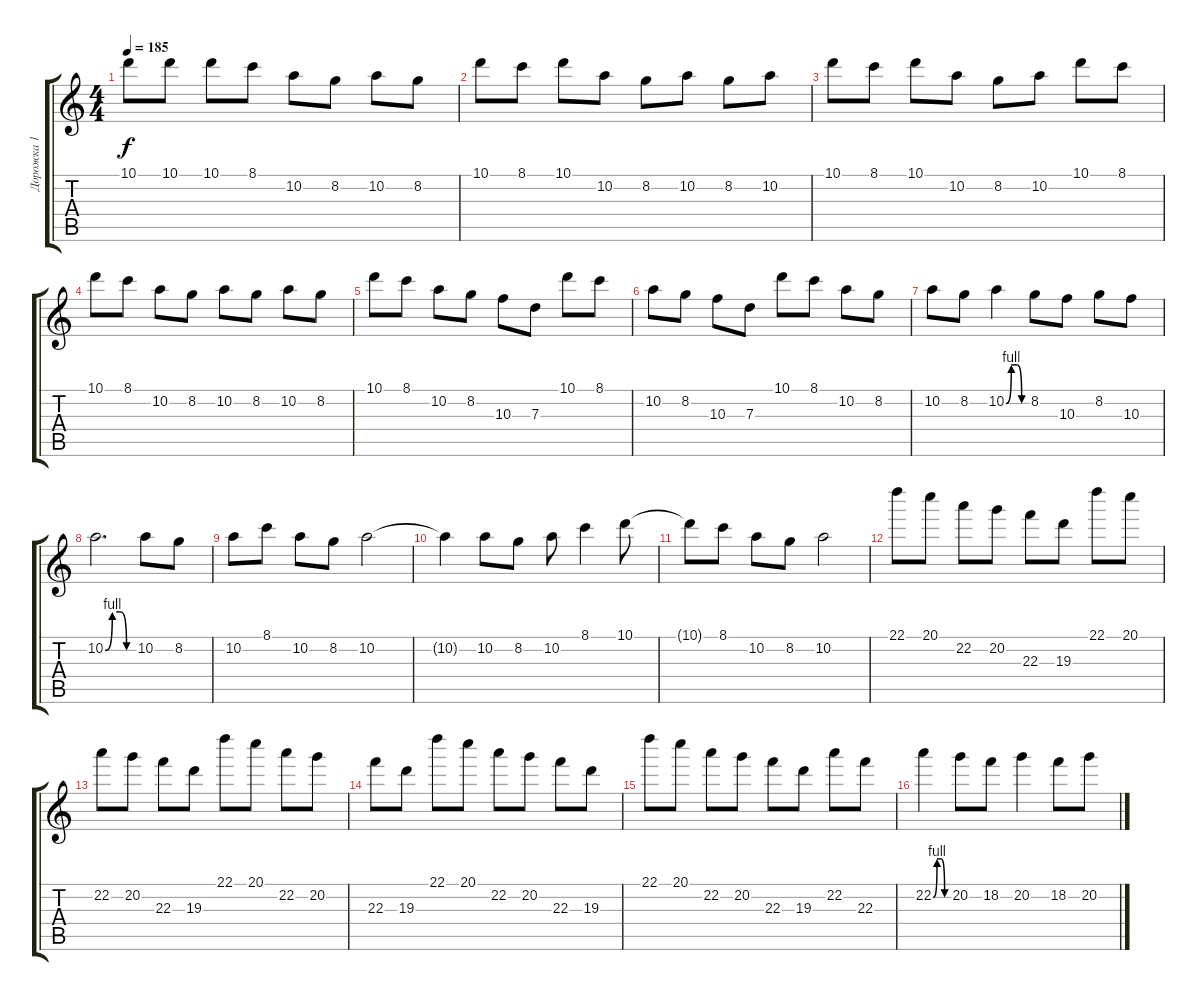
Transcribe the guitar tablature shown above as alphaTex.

\track ("Дорожка 1" "Дорожка 1") {instrument distortionguitar}
\staff {score tabs}
\tuning (E4 B3 G3 D3 A2 E2) {hide}
\ts (4 4)
\tempo 185
\clef g2
\ks c
10.1.8{dy f} 10.1.8 10.1.8 8.1.8 10.2.8 8.2.8 10.2.8 8.2.8 |
10.1.8 8.1.8 10.1.8 10.2.8 8.2.8 10.2.8 8.2.8 10.2.8 |
10.1.8 8.1.8 10.1.8 10.2.8 8.2.8 10.2.8 10.1.8 8.1.8 |
10.1.8 8.1.8 10.2.8 8.2.8 10.2.8 8.2.8 10.2.8 8.2.8 |
10.1.8 8.1.8 10.2.8 8.2.8 10.3.8 7.3.8 10.1.8 8.1.8 |
10.2.8 8.2.8 10.3.8 7.3.8 10.1.8 8.1.8 10.2.8 8.2.8 |
10.2.8 8.2.8 10.2{be (custom 0 0 15 4 31 4 45 0 60 0)}.4 8.2.8 10.3.8 8.2.8 10.3.8 |
10.2{be (custom 0 0 15 4 31 4 45 0 60 0)}.2{d} 10.2.8 8.2.8 |
10.2.8 8.1.8 10.2.8 8.2.8 10.2.2 |
10.2{t}.4 10.2.8 8.2.8 10.2.8 8.1.4 10.1.8 |
10.1{t}.8 8.1.8 10.2.8 8.2.8 10.2.2 |
22.1.8 20.1.8 22.2.8 20.2.8 22.3.8 19.3.8 22.1.8 20.1.8 |
22.2.8 20.2.8 22.3.8 19.3.8 22.1.8 20.1.8 22.2.8 20.2.8 |
22.3.8 19.3.8 22.1.8 20.1.8 22.2.8 20.2.8 22.3.8 19.3.8 |
22.1.8 20.1.8 22.2.8 20.2.8 22.3.8 19.3.8 22.2.8 22.3.8 |
22.2{be (custom 0 0 15 4 30 4 45 0 60 0)}.4 20.2.8 18.2.8 20.2.4 18.2.8 20.2.8
